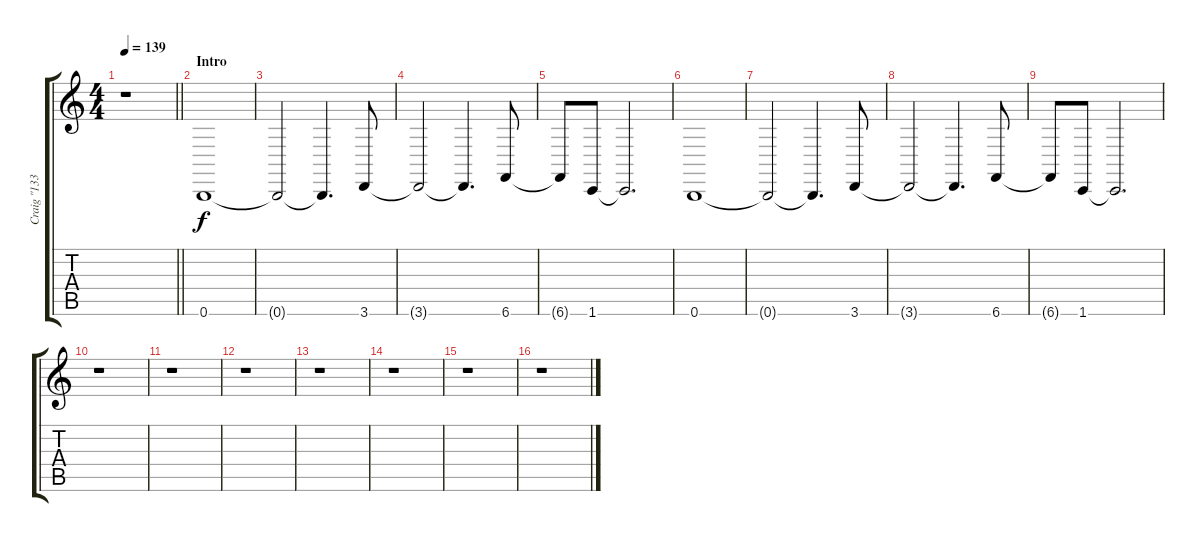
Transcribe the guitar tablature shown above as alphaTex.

\track ("Craig \"133\" Jones" "Craig \"133") {instrument acousticgrandpiano}
\staff {score tabs}
\tuning (Db4 Ab3 E3 B2 Gb2 B1) {hide}
\ts (4 4)
\tempo 139
\clef g2
\barLineRight lightlight
\ks c
r.1{dy f instrument acousticgrandpiano} |
\section ("" "Intro")
0.6.1 |
0.6{t}.2 0.6{t}.4{d} 3.6.8 |
3.6{t}.2 3.6{t}.4{d} 6.6.8 |
6.6{t}.8 1.6.8 1.6{t}.2{d} |
0.6.1 |
0.6{t}.2 0.6{t}.4{d} 3.6.8 |
3.6{t}.2 3.6{t}.4{d} 6.6.8 |
6.6{t}.8 1.6.8 1.6{t}.2{d} |
r.1 |
r.1 |
r.1 |
r.1 |
r.1 |
r.1 |
r.1
